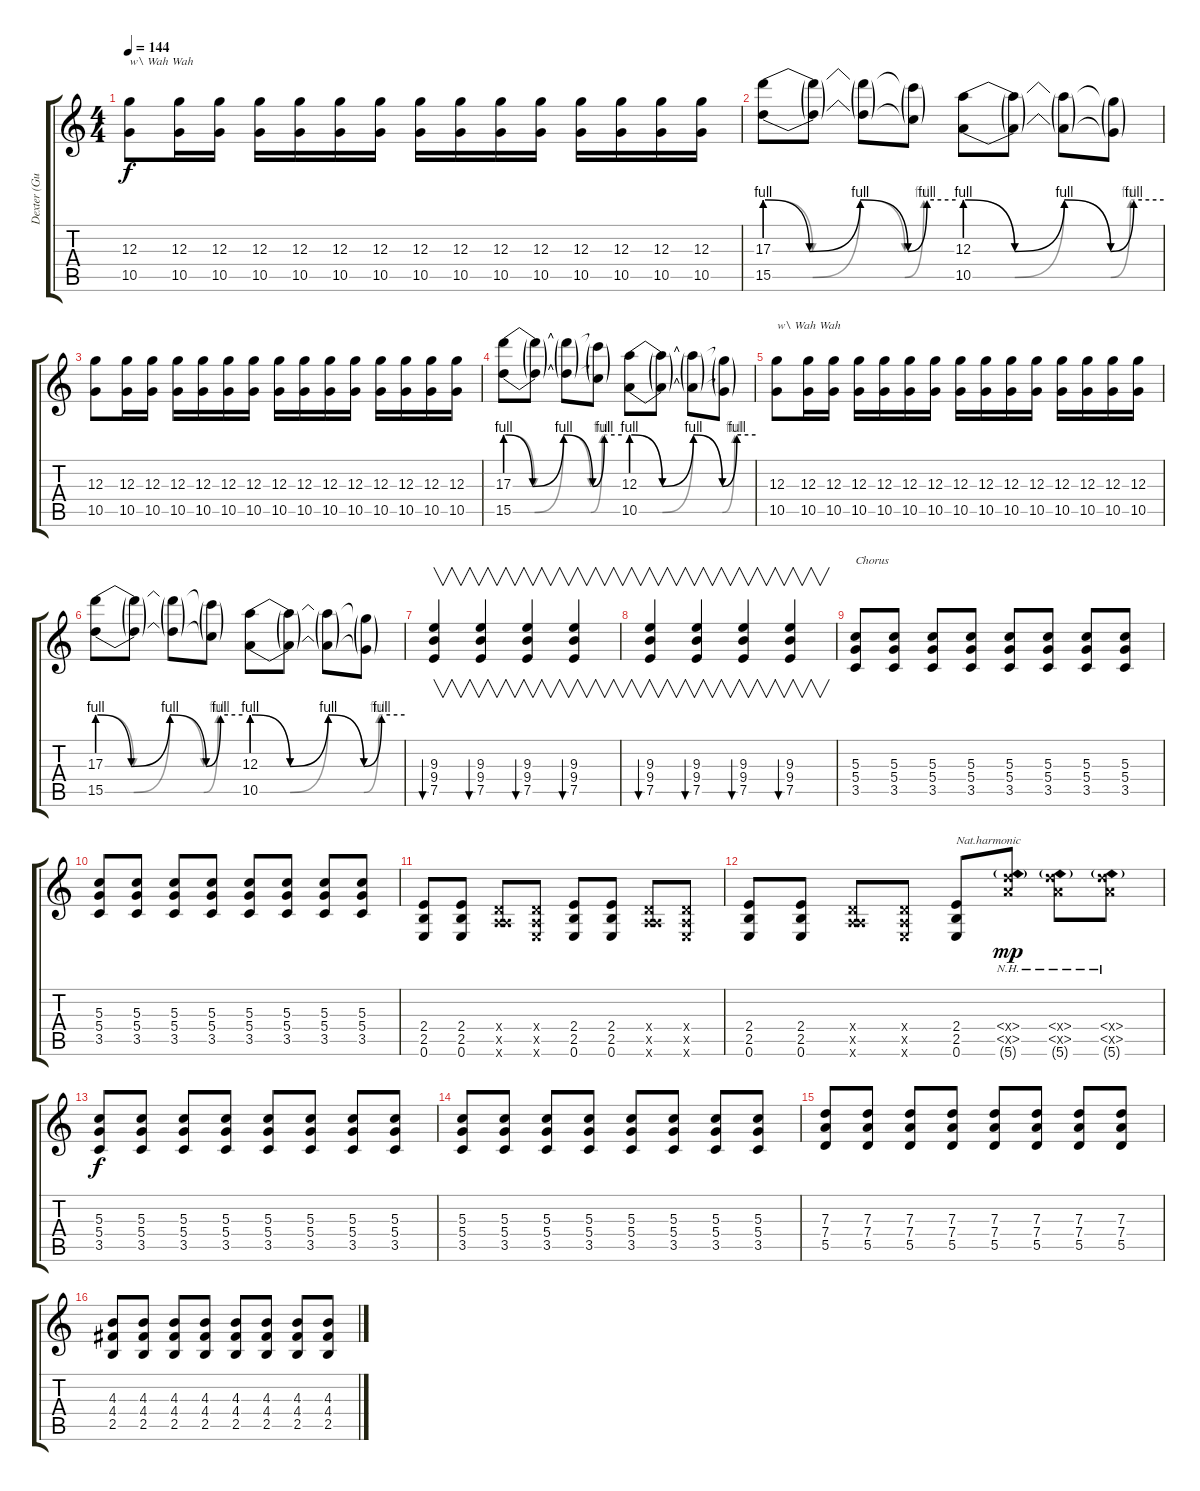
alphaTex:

\track ("Dexter (Guitar)" "Dexter (Gu") {instrument distortionguitar}
\staff {score tabs}
\tuning (E4 B3 G3 D3 A2 E2) {hide}
\ts (4 4)
\tempo 144
\clef g2
\ks c
(12.3 10.5).8{txt "w\\ Wah Wah" dy f volume 16 balance 8 instrument distortionguitar} (12.3 10.5).16 (12.3 10.5).16 (12.3 10.5).16 (12.3 10.5).16 (12.3 10.5).16 (12.3 10.5).16 (12.3 10.5).16 (12.3 10.5).16 (12.3 10.5).16 (12.3 10.5).16 (12.3 10.5).16 (12.3 10.5).16 (12.3 10.5).16 (12.3 10.5).16 |
(17.3{be (custom 0 4 14 0 30 4 45 0 51 4 60 4)} 15.5{be (custom 0 4 15 0 30 4 44 0 50 4 60 4)}).8 (17.3{t} 15.5{t}).8 (17.3{t} 15.5{t}).8 (17.3{t} 15.5{t}).8 (12.3{be (custom 0 4 15 0 30 4 44 0 51 4 60 4)} 10.5{be (custom 0 4 15 0 30 4 44 0 50 4 60 4)}).8 (12.3{t} 10.5{t}).8 (12.3{t} 10.5{t}).8 (12.3{t} 10.5{t}).8 |
(12.3 10.5).8{volume 16 balance 8 instrument distortionguitar} (12.3 10.5).16 (12.3 10.5).16 (12.3 10.5).16 (12.3 10.5).16 (12.3 10.5).16 (12.3 10.5).16 (12.3 10.5).16 (12.3 10.5).16 (12.3 10.5).16 (12.3 10.5).16 (12.3 10.5).16 (12.3 10.5).16 (12.3 10.5).16 (12.3 10.5).16 |
(17.3{be (custom 0 4 14 0 30 4 45 0 51 4 60 4)} 15.5{be (custom 0 4 15 0 30 4 44 0 50 4 60 4)}).8 (17.3{t} 15.5{t}).8 (17.3{t} 15.5{t}).8 (17.3{t} 15.5{t}).8 (12.3{be (custom 0 4 15 0 30 4 44 0 51 4 60 4)} 10.5{be (custom 0 4 15 0 30 4 44 0 50 4 60 4)}).8 (12.3{t} 10.5{t}).8 (12.3{t} 10.5{t}).8 (12.3{t} 10.5{t}).8 |
(12.3 10.5).8{txt "w\\ Wah Wah" volume 16 balance 8 instrument distortionguitar} (12.3 10.5).16 (12.3 10.5).16 (12.3 10.5).16 (12.3 10.5).16 (12.3 10.5).16 (12.3 10.5).16 (12.3 10.5).16 (12.3 10.5).16 (12.3 10.5).16 (12.3 10.5).16 (12.3 10.5).16 (12.3 10.5).16 (12.3 10.5).16 (12.3 10.5).16 |
(17.3{be (custom 0 4 14 0 30 4 45 0 51 4 60 4)} 15.5{be (custom 0 4 15 0 30 4 44 0 50 4 60 4)}).8 (17.3{t} 15.5{t}).8 (17.3{t} 15.5{t}).8 (17.3{t} 15.5{t}).8 (12.3{be (custom 0 4 15 0 30 4 44 0 51 4 60 4)} 10.5{be (custom 0 4 15 0 30 4 44 0 50 4 60 4)}).8 (12.3{t} 10.5{t}).8 (12.3{t} 10.5{t}).8 (12.3{t} 10.5{t}).8 |
(9.3 9.4 7.5).4{v bu 120 volume 14} (9.3 9.4 7.5).4{v bu 120} (9.3 9.4 7.5).4{v bu 120} (9.3 9.4 7.5).4{v bu 120} |
(9.3 9.4 7.5).4{v bu 120} (9.3 9.4 7.5).4{v bu 120} (9.3 9.4 7.5).4{v bu 120} (9.3 9.4 7.5).4{v bu 120} |
(5.3 5.4 3.5).8{txt "Chorus"} (5.3 5.4 3.5).8 (5.3 5.4 3.5).8 (5.3 5.4 3.5).8 (5.3 5.4 3.5).8 (5.3 5.4 3.5).8 (5.3 5.4 3.5).8 (5.3 5.4 3.5).8 |
(5.3 5.4 3.5).8 (5.3 5.4 3.5).8 (5.3 5.4 3.5).8 (5.3 5.4 3.5).8 (5.3 5.4 3.5).8 (5.3 5.4 3.5).8 (5.3 5.4 3.5).8 (5.3 5.4 3.5).8 |
(2.4 2.5 0.6).8 (2.4 2.5 0.6).8 (0.4{x} 0.5{x} 5.6{x}).8 (0.4{x} 0.5{x} 0.6{x}).8 (2.4 2.5 0.6).8 (2.4 2.5 0.6).8 (0.4{x} 0.5{x} 5.6{x}).8 (0.4{x} 0.5{x} 0.6{x}).8 |
(2.4 2.5 0.6).8 (2.4 2.5 0.6).8 (0.4{x} 0.5{x} 5.6{x}).8 (0.4{x} 0.5{x} 0.6{x}).8 (2.4 2.5 0.6).8{txt "Nat.harmonic"} (0.4{nh x} 0.5{nh x} 5.6{nh g}).8{dy mp} (0.4{nh x} 0.5{nh x} 5.6{nh g}).8 (0.4{nh x} 0.5{nh x} 5.6{nh g}).8 |
(5.3 5.4 3.5).8{dy f} (5.3 5.4 3.5).8 (5.3 5.4 3.5).8 (5.3 5.4 3.5).8 (5.3 5.4 3.5).8 (5.3 5.4 3.5).8 (5.3 5.4 3.5).8 (5.3 5.4 3.5).8 |
(5.3 5.4 3.5).8 (5.3 5.4 3.5).8 (5.3 5.4 3.5).8 (5.3 5.4 3.5).8 (5.3 5.4 3.5).8 (5.3 5.4 3.5).8 (5.3 5.4 3.5).8 (5.3 5.4 3.5).8 |
(7.3 7.4 5.5).8 (7.3 7.4 5.5).8 (7.3 7.4 5.5).8 (7.3 7.4 5.5).8 (7.3 7.4 5.5).8 (7.3 7.4 5.5).8 (7.3 7.4 5.5).8 (7.3 7.4 5.5).8 |
(4.3 4.4 2.5).8 (4.3 4.4 2.5).8 (4.3 4.4 2.5).8 (4.3 4.4 2.5).8 (4.3 4.4 2.5).8 (4.3 4.4 2.5).8 (4.3 4.4 2.5).8 (4.3 4.4 2.5).8
